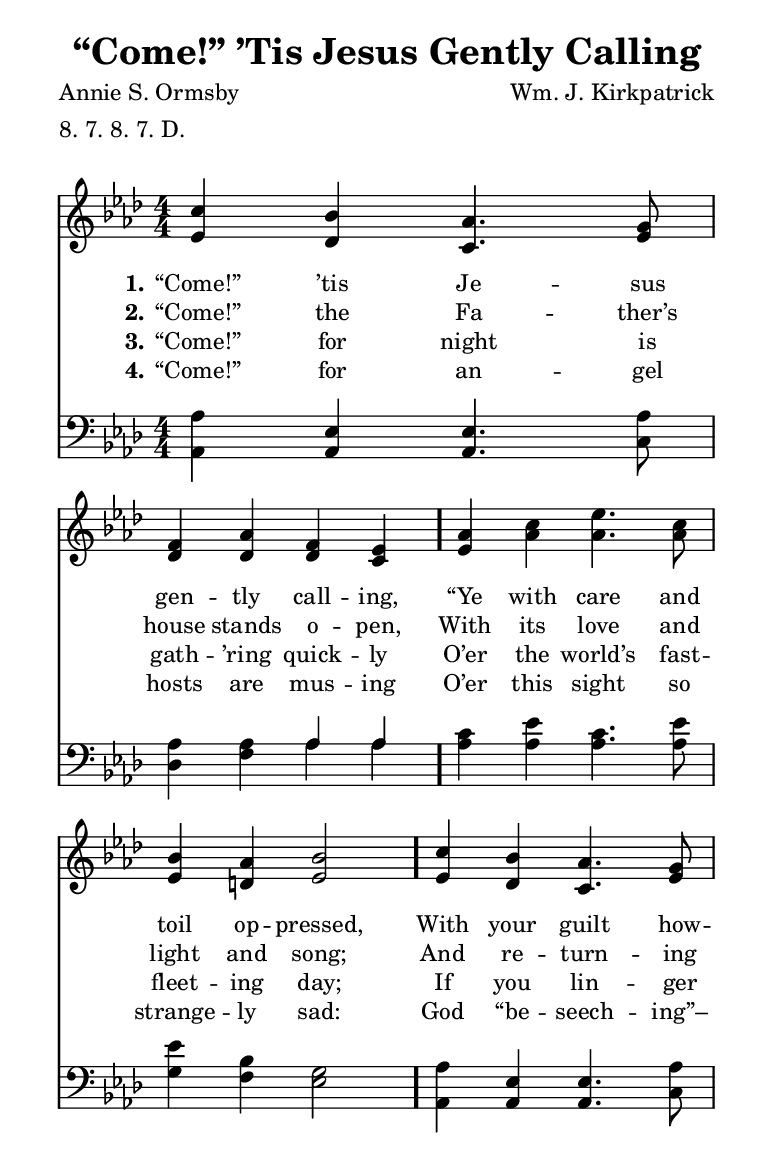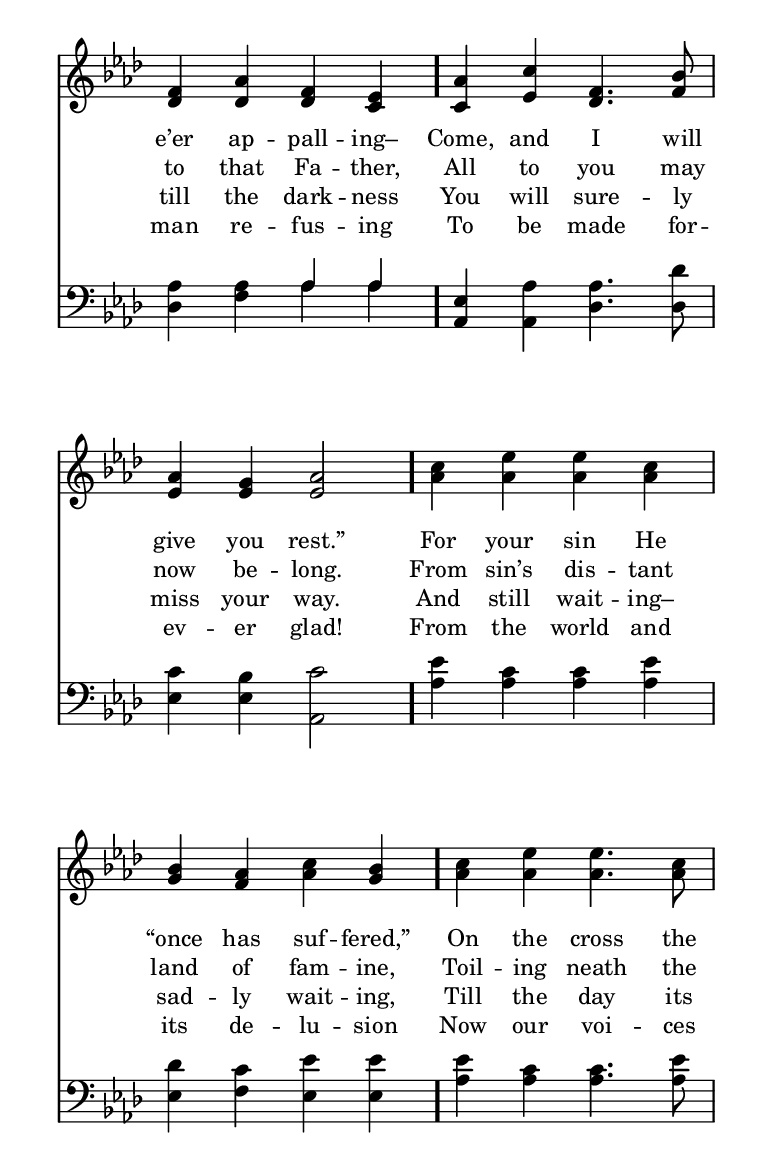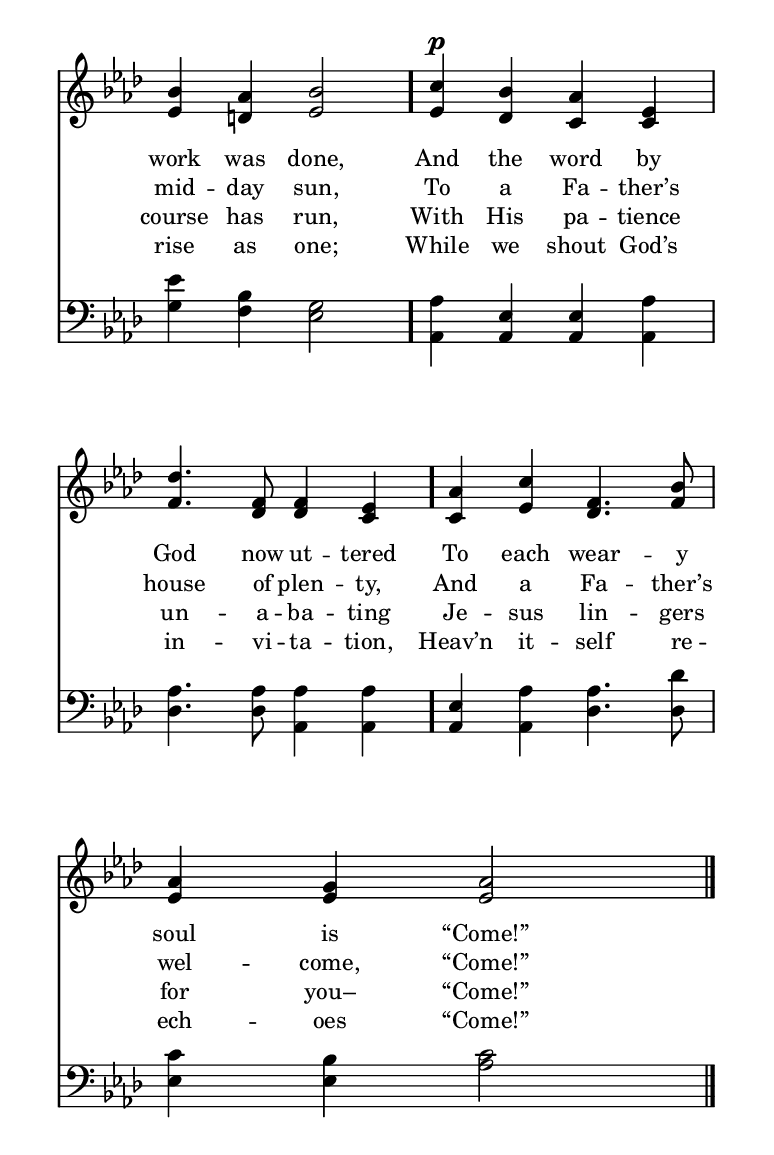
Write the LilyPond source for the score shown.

\include "common/global.ily"
\paper {
  \include "common/paper.ily"
}

\header{
  %gospel
  hymnnumber = "1"
  title = "“Come!” ’Tis Jesus Gently Calling"
  tunename = "’Tis So Sweet to Trust in Jesus"
  meter = "8. 7. 8. 7. D."
  poet = "Annie S. Ormsby"
  composer = "Wm. J. Kirkpatrick"
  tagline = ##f
}

% for fermata in MIDI
ta = { \tempo 4=90 }
tb = { \tempo 4=45 }

patternAA = { c4 c4 | c4. c8 c4 c4 | c4( c4) } % Line 1 soprano / alto / bass, Line 3 soprano
patternAB = { c4 c4 | c4. c8 c4 c4 | c2 } % Line 1 tenor, Line 2 soprano, Line 3 tenor, Line 4 soprano / alto / tenor
patternAC = { c4 c8[ c8 ] | c4. c8 c4 c4 | c2 } % Refrain line 4 soprano

patternBA = { c4 c4 | c4 c4 c4 c4 | c2 } % Line 2 alto, Line 3 alto / bass, Line 4 bass, Refrain line 1 / 2 tenor / bass, Refrain line 3 tenor, Refrain line 4 bass
patternBB = { c4 c4 | c4 c4 c4 c4 | c4( c4) } % Refrain line 1 / 2 soprano / alto, Refrain line 3 bass
patternBC = { c4. c8 | c4 c4 c4 c4 | c2 } % Refrain line 3 soprano

global = {
  \include "common/overrides.ily"
  \override Staff.TimeSignature.style = #'numbered
  \time 4/4
  \override Score.MetronomeMark.transparent = ##t % hide all fermata changes too
  \ta
  \key aes \major
  \autoBeamOff
}

notesSoprano = {
\global
\relative a' {
  c4 bes aes4. g8 f4 aes f ees     \noBreak | aes4 c ees4. c8 bes4 aes bes2 \eogbreak
  c4 bes aes4. g8 f4 aes f ees     \noBreak | aes4 c f,4. bes8 aes4 g aes2 \eogbreak
  c4 ees ees c bes aes c bes       \noBreak | c ees ees4. c8 bes4 aes bes2 \eogbreak
  % TODO actually make MIDI output soft
	% Used to use c4^\p here but that made only the soprano soft, and putting it
	% in every voice resulted in too many p's.
  c4^\markup { \dynamic p } bes aes ees des'4. f,8 f4 ees \noBreak | aes c f,4. bes8 aes4 g aes2 \eogbreak

\bar "|."
}
}

notesAlto = {
\global
\relative e' {

  ees4 des c4. ees8 des4 des des c \noBreak | ees4 aes aes4. aes8 ees4 d ees2 \eogbreak
  ees4 des c4. ees8 des4 des des c \noBreak | c4 ees des4. f8 ees4 ees ees2 \eogbreak
  aes4 aes aes aes g f aes g       \noBreak | aes aes aes4. aes8 ees4 d ees2 \eogbreak
  ees4 des c c f4. des8 des4 c     \noBreak | c ees des4. f8 ees4 ees ees2 \eogbreak

}
}

notesTenor = {
\global
\relative a {

  aes4 ees ees4. aes8 aes4 aes aes aes \noBreak | c4 ees c4. ees8 ees4 bes g2 \eogbreak
  aes4 ees ees4. aes8 aes4 aes aes aes \noBreak | ees4 aes aes4. des8 c4 bes c2 \eogbreak
  ees4 c c ees des c ees ees                                    \noBreak | ees c c4. ees8 ees4 bes g2 \eogbreak
  aes4 ees ees aes aes4. aes8 aes4 aes                          \noBreak | ees aes aes4. des8 c4 bes c2 \eogbreak

}
}

notesBass = {
\global
\relative a, {

  aes4 aes aes4. c8 des4 f aes aes  \noBreak | aes4 aes aes4. aes8 g4 f ees2 \eogbreak
  aes,4 aes aes4. c8 des4 f aes aes \noBreak | aes,4 aes des4. des8 ees4 ees aes,2 \eogbreak
  aes'4 aes aes aes ees f ees ees                            \noBreak | aes aes aes4. aes8 g4 f ees2 \eogbreak
  aes,4 aes aes aes des4. des8 aes4 aes                      \noBreak | aes aes des4. des8 ees4 ees aes2 \eogbreak

}
}

wordsA = \lyricmode {
\set stanza = "1."

“Come!” ’tis Je -- sus gen -- tly call -- ing, \bar "."
“Ye with care and toil op -- pressed, \bar "." \eogbreak
With your guilt how -- e’er ap -- pall -- ing– \bar "."
Come, and I will give you rest.” \bar "." \eogbreak
For your sin He “once has suf -- fered,” \bar "."
On the cross the work was done, \bar "." \eogbreak
And the word by God now ut -- tered \bar "."
To each wear -- y soul is “Come!” \bar "."

}

wordsB = \lyricmode {
\set stanza = "2."

“Come!” the Fa -- ther’s house stands o -- pen,
With its love and light and song;
And re -- turn -- ing to that Fa -- ther,
All to you may now be -- long.
From sin’s dis -- tant land of fam -- ine,
Toil -- ing neath the mid -- day sun,
To a Fa -- ther’s house of plen -- ty,
And a Fa -- ther’s wel -- come, “Come!”

}

wordsC = \lyricmode {
\set stanza = "3."

“Come!” for night is gath -- ’ring quick -- ly
O’er the world’s fast -- fleet -- ing day;
If you lin -- ger till the dark -- ness
You will sure -- ly miss your way.
And still wait -- ing– sad -- ly wait -- ing,
Till the day its course has run,
With His pa -- tience un -- a -- ba -- ting
Je -- sus lin -- gers for you– “Come!”

}

wordsD = \lyricmode {
\set stanza = "4."

“Come!” for an -- gel hosts are mus -- ing
O’er this sight so strange -- ly sad:
God “be -- seech -- ing”– man re -- fus -- ing
To be made for -- ev -- er glad!
From the world and its de -- lu -- sion
Now our voi -- ces rise as one;
While we shout God’s in -- vi -- ta -- tion,
Heav’n it -- self re -- ech -- oes “Come!”

}

\score {
  \context ChoirStaff <<
    \context Staff = upper <<
      \set Staff.autoBeaming = ##f
      \set ChoirStaff.systemStartDelimiter = #'SystemStartBar
      \set ChoirStaff.printPartCombineTexts = ##f
      \partcombine #'(2 . 9) \notesSoprano \notesAlto
      \context NullVoice = sopranos { \voiceOne << \notesSoprano >> }
      \context Lyrics = one   \lyricsto sopranos \wordsA
      \context Lyrics = two   \lyricsto sopranos \wordsB
      \context Lyrics = three \lyricsto sopranos \wordsC
      \context Lyrics = four  \lyricsto sopranos \wordsD
    >>
    \context Staff = men <<
      \set Staff.autoBeaming = ##f
      \clef bass
      \set ChoirStaff.printPartCombineTexts = ##f
      \partcombine #'(2 . 9) \notesTenor \notesBass
    >>
  >>
  \layout {
    \include "common/layout.ily"
  }
  \midi{
    \include "common/midi.ily"
  }
}

\version "2.19.49"  % necessary for upgrading to future LilyPond versions.

% vi:set et ts=2 sw=2 ai nocindent syntax=lilypond:
